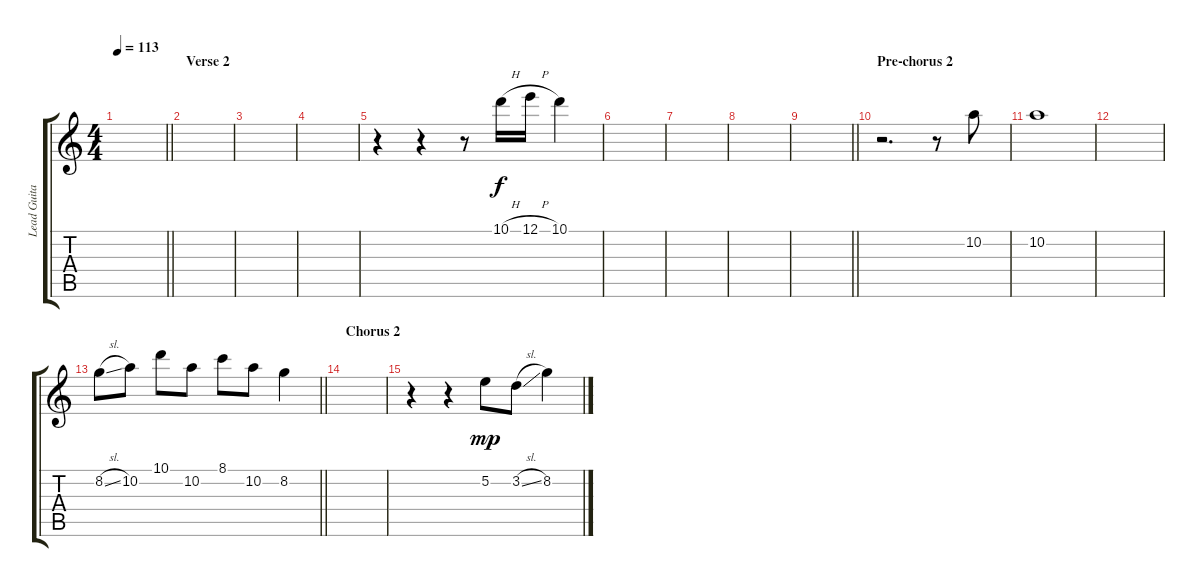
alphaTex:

\track ("Lead Guitar" "Lead Guita") {instrument overdrivenguitar}
\staff {score tabs}
\tuning (E4 B3 G3 D3 A2 E2) {hide}
\ts (4 4)
\tempo 113
\clef g2
\barLineRight lightlight
\ks c
|
\section ("" "Verse 2")
|
|
|
r.4 r.4 r.8 10.1{h}.16 12.1{h}.16 10.1.4 |
|
|
|
\barLineRight lightlight
|
\section ("" "Pre-chorus 2")
r.2{d} r.8 10.2.8 |
10.2.1 |
|
\barLineRight lightlight
8.2{sl}.8 10.2.8 10.1.8 10.2.8 8.1.8 10.2.8 8.2.4 |
\section ("" "Chorus 2")
|
r.4 r.4 5.2.8{dy mp} 3.2{sl}.8 8.2.4
